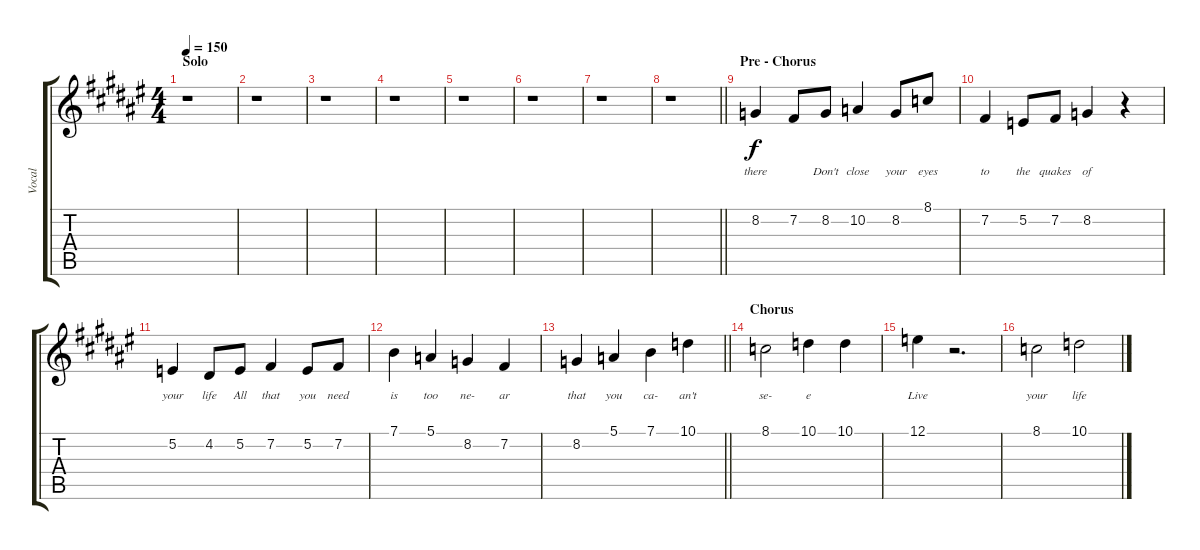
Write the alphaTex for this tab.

\track ("Vocal" "Vocal") {instrument synthvoice}
\staff {score tabs}
\tuning (E4 B3 G3 D3 A2 E2) {hide}
\ts (4 4)
\section ("" "Solo")
\tempo 150
\clef g2
\ks d#minor
r.1{dy f} |
r.1 |
r.1 |
r.1 |
r.1 |
r.1 |
r.1 |
\barLineRight lightlight
r.1 |
\section ("" "Pre - Chorus")
8.2.4{lyrics (0 "") lyrics (1 "there") lyrics (2 "") lyrics (3 "") lyrics (4 "")} 7.2.8{lyrics (0 "") lyrics (1 "") lyrics (2 "") lyrics (3 "") lyrics (4 "")} 8.2.8{lyrics (0 "") lyrics (1 "Don't") lyrics (2 "") lyrics (3 "") lyrics (4 "")} 10.2.4{lyrics (0 "") lyrics (1 "close") lyrics (2 "") lyrics (3 "") lyrics (4 "")} 8.2.8{lyrics (0 "") lyrics (1 "your") lyrics (2 "") lyrics (3 "") lyrics (4 "")} 8.1.8{lyrics (0 "") lyrics (1 "eyes") lyrics (2 "") lyrics (3 "") lyrics (4 "")} |
7.2.4{lyrics (0 "") lyrics (1 "to") lyrics (2 "") lyrics (3 "") lyrics (4 "")} 5.2.8{lyrics (0 "") lyrics (1 "the") lyrics (2 "") lyrics (3 "") lyrics (4 "")} 7.2.8{lyrics (0 "") lyrics (1 "quakes") lyrics (2 "") lyrics (3 "") lyrics (4 "")} 8.2.4{lyrics (0 "") lyrics (1 "of") lyrics (2 "") lyrics (3 "") lyrics (4 "")} r.4 |
5.2.4{lyrics (0 "") lyrics (1 "your") lyrics (2 "") lyrics (3 "") lyrics (4 "")} 4.2.8{lyrics (0 "") lyrics (1 "life") lyrics (2 "") lyrics (3 "") lyrics (4 "")} 5.2.8{lyrics (0 "") lyrics (1 "All") lyrics (2 "") lyrics (3 "") lyrics (4 "")} 7.2.4{lyrics (0 "") lyrics (1 "that") lyrics (2 "") lyrics (3 "") lyrics (4 "")} 5.2.8{lyrics (0 "") lyrics (1 "you") lyrics (2 "") lyrics (3 "") lyrics (4 "")} 7.2.8{lyrics (0 "") lyrics (1 "need") lyrics (2 "") lyrics (3 "") lyrics (4 "")} |
7.1.4{lyrics (0 "") lyrics (1 "is") lyrics (2 "") lyrics (3 "") lyrics (4 "")} 5.1.4{lyrics (0 "") lyrics (1 "too") lyrics (2 "") lyrics (3 "") lyrics (4 "")} 8.2.4{lyrics (0 "") lyrics (1 "ne-") lyrics (2 "") lyrics (3 "") lyrics (4 "")} 7.2.4{lyrics (0 "") lyrics (1 "ar") lyrics (2 "") lyrics (3 "") lyrics (4 "")} |
\barLineRight lightlight
8.2.4{lyrics (0 "") lyrics (1 "that") lyrics (2 "") lyrics (3 "") lyrics (4 "")} 5.1.4{lyrics (0 "") lyrics (1 "you") lyrics (2 "") lyrics (3 "") lyrics (4 "")} 7.1.4{lyrics (0 "") lyrics (1 "ca-") lyrics (2 "") lyrics (3 "") lyrics (4 "")} 10.1.4{lyrics (0 "") lyrics (1 "an't") lyrics (2 "") lyrics (3 "") lyrics (4 "")} |
\section ("" "Chorus")
8.1.2{lyrics (0 "") lyrics (1 "se-") lyrics (2 "") lyrics (3 "") lyrics (4 "")} 10.1.4{lyrics (0 "") lyrics (1 "e") lyrics (2 "") lyrics (3 "") lyrics (4 "")} 10.1.4{lyrics (0 "") lyrics (1 "") lyrics (2 "") lyrics (3 "") lyrics (4 "")} |
12.1.4{lyrics (0 "") lyrics (1 "Live") lyrics (2 "") lyrics (3 "") lyrics (4 "")} r.2{d} |
8.1.2{lyrics (0 "") lyrics (1 "your") lyrics (2 "") lyrics (3 "") lyrics (4 "")} 10.1.2{lyrics (0 "") lyrics (1 "life") lyrics (2 "") lyrics (3 "") lyrics (4 "")}
